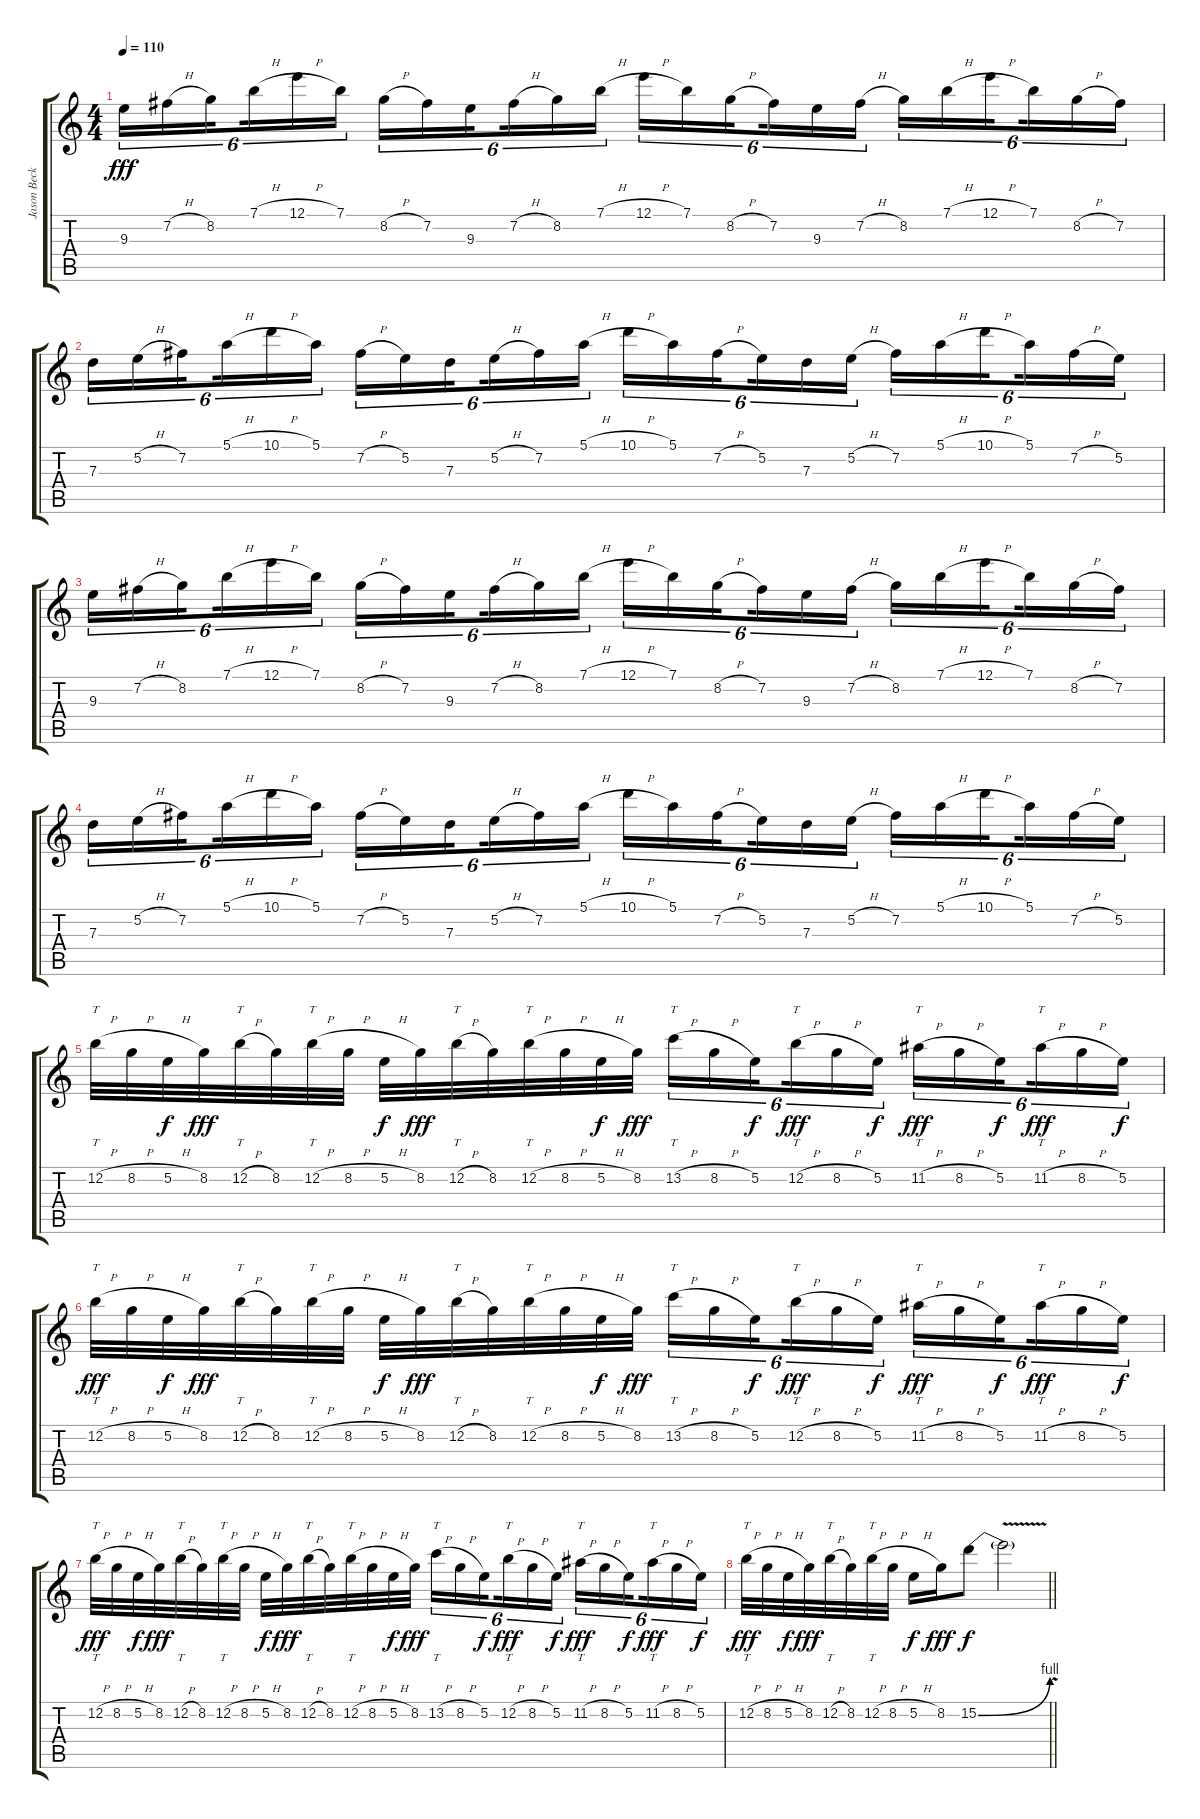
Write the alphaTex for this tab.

\track ("Jason Becker" "Jason Beck") {instrument overdrivenguitar}
\staff {score tabs}
\tuning (E4 B3 G3 D3 A2 E2) {hide}
\ts (4 4)
\tempo 110
\clef g2
\ks c
9.3.16{tu (6 4) dy fff} 7.2{h}.16{tu (6 4)} 8.2.16{tu (6 4) beam splitsecondary} 7.1{h}.16{tu (6 4)} 12.1{h}.16{tu (6 4)} 7.1.16{tu (6 4)} 8.2{h}.16{tu (6 4)} 7.2.16{tu (6 4)} 9.3.16{tu (6 4) beam splitsecondary} 7.2{h}.16{tu (6 4)} 8.2.16{tu (6 4)} 7.1{h}.16{tu (6 4)} 12.1{h}.16{tu (6 4)} 7.1.16{tu (6 4)} 8.2{h}.16{tu (6 4) beam splitsecondary} 7.2.16{tu (6 4)} 9.3.16{tu (6 4)} 7.2{h}.16{tu (6 4)} 8.2.16{tu (6 4)} 7.1{h}.16{tu (6 4)} 12.1{h}.16{tu (6 4) beam splitsecondary} 7.1.16{tu (6 4)} 8.2{h}.16{tu (6 4)} 7.2.16{tu (6 4)} |
7.3.16{tu (6 4)} 5.2{h}.16{tu (6 4)} 7.2.16{tu (6 4) beam splitsecondary} 5.1{h}.16{tu (6 4)} 10.1{h}.16{tu (6 4)} 5.1.16{tu (6 4)} 7.2{h}.16{tu (6 4)} 5.2.16{tu (6 4)} 7.3.16{tu (6 4) beam splitsecondary} 5.2{h}.16{tu (6 4)} 7.2.16{tu (6 4)} 5.1{h}.16{tu (6 4)} 10.1{h}.16{tu (6 4)} 5.1.16{tu (6 4)} 7.2{h}.16{tu (6 4) beam splitsecondary} 5.2.16{tu (6 4)} 7.3.16{tu (6 4)} 5.2{h}.16{tu (6 4)} 7.2.16{tu (6 4)} 5.1{h}.16{tu (6 4)} 10.1{h}.16{tu (6 4) beam splitsecondary} 5.1.16{tu (6 4)} 7.2{h}.16{tu (6 4)} 5.2.16{tu (6 4)} |
9.3.16{tu (6 4)} 7.2{h}.16{tu (6 4)} 8.2.16{tu (6 4) beam splitsecondary} 7.1{h}.16{tu (6 4)} 12.1{h}.16{tu (6 4)} 7.1.16{tu (6 4)} 8.2{h}.16{tu (6 4)} 7.2.16{tu (6 4)} 9.3.16{tu (6 4) beam splitsecondary} 7.2{h}.16{tu (6 4)} 8.2.16{tu (6 4)} 7.1{h}.16{tu (6 4)} 12.1{h}.16{tu (6 4)} 7.1.16{tu (6 4)} 8.2{h}.16{tu (6 4) beam splitsecondary} 7.2.16{tu (6 4)} 9.3.16{tu (6 4)} 7.2{h}.16{tu (6 4)} 8.2.16{tu (6 4)} 7.1{h}.16{tu (6 4)} 12.1{h}.16{tu (6 4) beam splitsecondary} 7.1.16{tu (6 4)} 8.2{h}.16{tu (6 4)} 7.2.16{tu (6 4)} |
7.3.16{tu (6 4)} 5.2{h}.16{tu (6 4)} 7.2.16{tu (6 4) beam splitsecondary} 5.1{h}.16{tu (6 4)} 10.1{h}.16{tu (6 4)} 5.1.16{tu (6 4)} 7.2{h}.16{tu (6 4)} 5.2.16{tu (6 4)} 7.3.16{tu (6 4) beam splitsecondary} 5.2{h}.16{tu (6 4)} 7.2.16{tu (6 4)} 5.1{h}.16{tu (6 4)} 10.1{h}.16{tu (6 4)} 5.1.16{tu (6 4)} 7.2{h}.16{tu (6 4) beam splitsecondary} 5.2.16{tu (6 4)} 7.3.16{tu (6 4)} 5.2{h}.16{tu (6 4)} 7.2.16{tu (6 4)} 5.1{h}.16{tu (6 4)} 10.1{h}.16{tu (6 4) beam splitsecondary} 5.1.16{tu (6 4)} 7.2{h}.16{tu (6 4)} 5.2.16{tu (6 4)} |
12.2{h}.32{tt} 8.2{h}.32 5.2{h}.32{dy f} 8.2.32{dy fff} 12.2{h}.32{tt} 8.2.32 12.2{h}.32{tt} 8.2{h}.32 5.2{h}.32{dy f} 8.2.32{dy fff} 12.2{h}.32{tt} 8.2.32 12.2{h}.32{tt} 8.2{h}.32 5.2{h}.32{dy f} 8.2.32{dy fff} 13.2{h}.16{tt tu (6 4)} 8.2{h}.16{tu (6 4)} 5.2.16{tu (6 4) dy f beam splitsecondary} 12.2{h}.16{tt tu (6 4) dy fff} 8.2{h}.16{tu (6 4)} 5.2.16{tu (6 4) dy f} 11.2{h}.16{tt tu (6 4) dy fff} 8.2{h}.16{tu (6 4)} 5.2.16{tu (6 4) dy f beam splitsecondary} 11.2{h}.16{tt tu (6 4) dy fff} 8.2{h}.16{tu (6 4)} 5.2.16{tu (6 4) dy f} |
12.2{h}.32{tt dy fff} 8.2{h}.32 5.2{h}.32{dy f} 8.2.32{dy fff} 12.2{h}.32{tt} 8.2.32 12.2{h}.32{tt} 8.2{h}.32 5.2{h}.32{dy f} 8.2.32{dy fff} 12.2{h}.32{tt} 8.2.32 12.2{h}.32{tt} 8.2{h}.32 5.2{h}.32{dy f} 8.2.32{dy fff} 13.2{h}.16{tt tu (6 4)} 8.2{h}.16{tu (6 4)} 5.2.16{tu (6 4) dy f beam splitsecondary} 12.2{h}.16{tt tu (6 4) dy fff} 8.2{h}.16{tu (6 4)} 5.2.16{tu (6 4) dy f} 11.2{h}.16{tt tu (6 4) dy fff} 8.2{h}.16{tu (6 4)} 5.2.16{tu (6 4) dy f beam splitsecondary} 11.2{h}.16{tt tu (6 4) dy fff} 8.2{h}.16{tu (6 4)} 5.2.16{tu (6 4) dy f} |
12.2{h}.32{tt dy fff} 8.2{h}.32 5.2{h}.32{dy f} 8.2.32{dy fff} 12.2{h}.32{tt} 8.2.32 12.2{h}.32{tt} 8.2{h}.32 5.2{h}.32{dy f} 8.2.32{dy fff} 12.2{h}.32{tt} 8.2.32 12.2{h}.32{tt} 8.2{h}.32 5.2{h}.32{dy f} 8.2.32{dy fff} 13.2{h}.16{tt tu (6 4)} 8.2{h}.16{tu (6 4)} 5.2.16{tu (6 4) dy f beam splitsecondary} 12.2{h}.16{tt tu (6 4) dy fff} 8.2{h}.16{tu (6 4)} 5.2.16{tu (6 4) dy f} 11.2{h}.16{tt tu (6 4) dy fff} 8.2{h}.16{tu (6 4)} 5.2.16{tu (6 4) dy f beam splitsecondary} 11.2{h}.16{tt tu (6 4) dy fff} 8.2{h}.16{tu (6 4)} 5.2.16{tu (6 4) dy f} |
\barLineRight lightlight
12.2{h}.32{tt dy fff} 8.2{h}.32 5.2{h}.32{dy f} 8.2.32{dy fff} 12.2{h}.32{tt} 8.2.32 12.2{h}.32{tt} 8.2{h}.32 5.2{h}.16{dy f} 8.2.16{dy fff} 15.2{be (bend 0 0 60 4)}.8{dy f} 15.2{v t}.2
